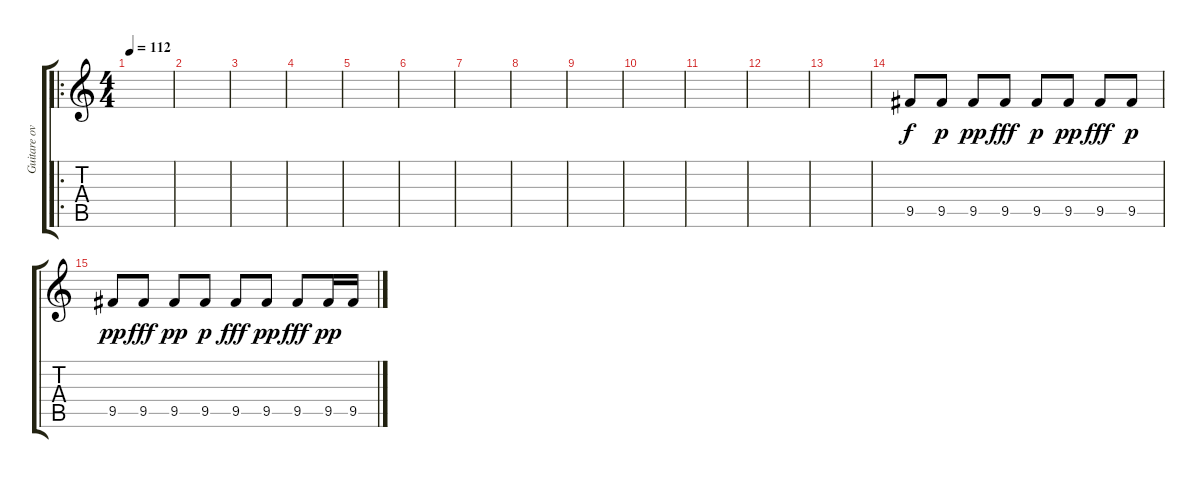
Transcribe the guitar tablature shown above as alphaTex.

\track ("Guitare overdrive" "Guitare ov") {instrument overdrivenguitar}
\staff {score tabs}
\tuning (E4 B3 G3 D3 A2 E2) {hide}
\ro
\ts (4 4)
\tempo 112
\clef g2
\ks c
|
|
|
|
|
|
|
|
|
|
|
|
|
9.5.8 9.5.8{dy p} 9.5.8{dy pp} 9.5.8{dy fff} 9.5.8{dy p} 9.5.8{dy pp} 9.5.8{dy fff} 9.5.8{dy p} |
9.5.8{dy pp} 9.5.8{dy fff} 9.5.8{dy pp} 9.5.8{dy p} 9.5.8{dy fff} 9.5.8{dy pp} 9.5.8{dy fff} 9.5.16{dy pp} 9.5.16
